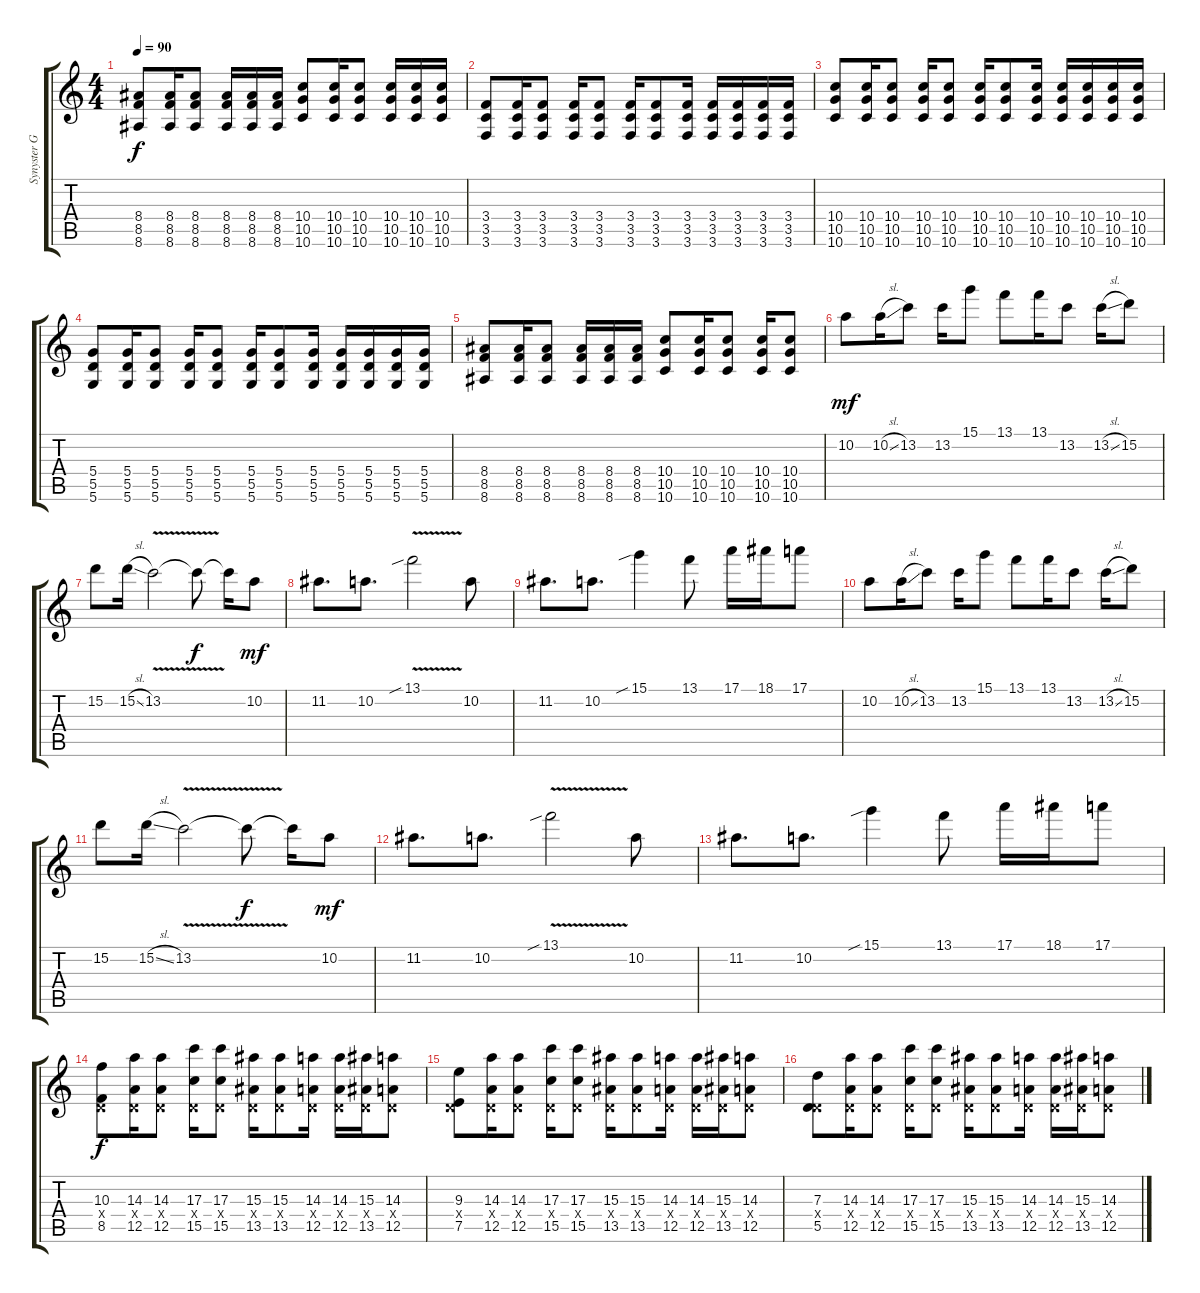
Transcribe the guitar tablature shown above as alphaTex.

\track ("Synyster Gates" "Synyster G") {instrument overdrivenguitar}
\staff {score tabs}
\tuning (E4 B3 G3 D3 A2 D2) {hide}
\ts (4 4)
\tempo 90
\clef g2
\ks c
(8.4 8.5 8.6).8{dy f} (8.4 8.5 8.6).16 (8.4 8.5 8.6).8 (8.4 8.5 8.6).16 (8.4 8.5 8.6).16 (8.4 8.5 8.6).16 (10.4 10.5 10.6).8 (10.4 10.5 10.6).16 (10.4 10.5 10.6).8 (10.4 10.5 10.6).16 (10.4 10.5 10.6).16 (10.4 10.5 10.6).16 |
(3.4 3.5 3.6).8 (3.4 3.5 3.6).16 (3.4 3.5 3.6).8 (3.4 3.5 3.6).16 (3.4 3.5 3.6).8 (3.4 3.5 3.6).16 (3.4 3.5 3.6).8 (3.4 3.5 3.6).16 (3.4 3.5 3.6).16 (3.4 3.5 3.6).16 (3.4 3.5 3.6).16 (3.4 3.5 3.6).16 |
(10.4 10.5 10.6).8 (10.4 10.5 10.6).16 (10.4 10.5 10.6).8 (10.4 10.5 10.6).16 (10.4 10.5 10.6).8 (10.4 10.5 10.6).16 (10.4 10.5 10.6).8 (10.4 10.5 10.6).16 (10.4 10.5 10.6).16 (10.4 10.5 10.6).16 (10.4 10.5 10.6).16 (10.4 10.5 10.6).16 |
(5.4 5.5 5.6).8 (5.4 5.5 5.6).16 (5.4 5.5 5.6).8 (5.4 5.5 5.6).16 (5.4 5.5 5.6).8 (5.4 5.5 5.6).16 (5.4 5.5 5.6).8 (5.4 5.5 5.6).16 (5.4 5.5 5.6).16 (5.4 5.5 5.6).16 (5.4 5.5 5.6).16 (5.4 5.5 5.6).16 |
(8.4 8.5 8.6).8 (8.4 8.5 8.6).16 (8.4 8.5 8.6).8 (8.4 8.5 8.6).16 (8.4 8.5 8.6).16 (8.4 8.5 8.6).16 (10.4 10.5 10.6).8 (10.4 10.5 10.6).16 (10.4 10.5 10.6).8 (10.4 10.5 10.6).16 (10.4 10.5 10.6).8 |
10.2.8{dy mf} 10.2{sl}.16 13.2.8 13.2.16 15.1.8 13.1.8 13.1.16 13.2.8 13.2{sl}.16 15.2.8 |
15.2.8 15.2{sl}.16 13.2{v}.2 13.2{t}.8{dy f} 13.2{t}.16 10.2.8{dy mf} |
11.2.8{d} 10.2.8{d} 13.1{v sib}.2 10.2.8 |
11.2.8{d} 10.2.8{d} 15.1{sib}.4 13.1.8 17.1.16 18.1.16 17.1.8 |
10.2.8 10.2{sl}.16 13.2.8 13.2.16 15.1.8 13.1.8 13.1.16 13.2.8 13.2{sl}.16 15.2.8 |
15.2.8 15.2{sl}.16 13.2{v}.2 13.2{t}.8{dy f} 13.2{t}.16 10.2.8{dy mf} |
11.2.8{d} 10.2.8{d} 13.1{v sib}.2 10.2.8 |
11.2.8{d} 10.2.8{d} 15.1{sib}.4 13.1.8 17.1.16 18.1.16 17.1.8 |
(10.3 0.4{x} 8.5).8{dy f} (14.3 0.4{x} 12.5).16 (14.3 0.4{x} 12.5).8 (17.3 0.4{x} 15.5).16 (17.3 0.4{x} 15.5).8 (15.3 0.4{x} 13.5).16 (15.3 0.4{x} 13.5).8 (14.3 0.4{x} 12.5).16 (14.3 0.4{x} 12.5).16 (15.3 0.4{x} 13.5).16 (14.3 0.4{x} 12.5).8 |
(9.3 0.4{x} 7.5).8 (14.3 0.4{x} 12.5).16 (14.3 0.4{x} 12.5).8 (17.3 0.4{x} 15.5).16 (17.3 0.4{x} 15.5).8 (15.3 0.4{x} 13.5).16 (15.3 0.4{x} 13.5).8 (14.3 0.4{x} 12.5).16 (14.3 0.4{x} 12.5).16 (15.3 0.4{x} 13.5).16 (14.3 0.4{x} 12.5).8 |
(7.3 0.4{x} 5.5).8 (14.3 0.4{x} 12.5).16 (14.3 0.4{x} 12.5).8 (17.3 0.4{x} 15.5).16 (17.3 0.4{x} 15.5).8 (15.3 0.4{x} 13.5).16 (15.3 0.4{x} 13.5).8 (14.3 0.4{x} 12.5).16 (14.3 0.4{x} 12.5).16 (15.3 0.4{x} 13.5).16 (14.3 0.4{x} 12.5).8
